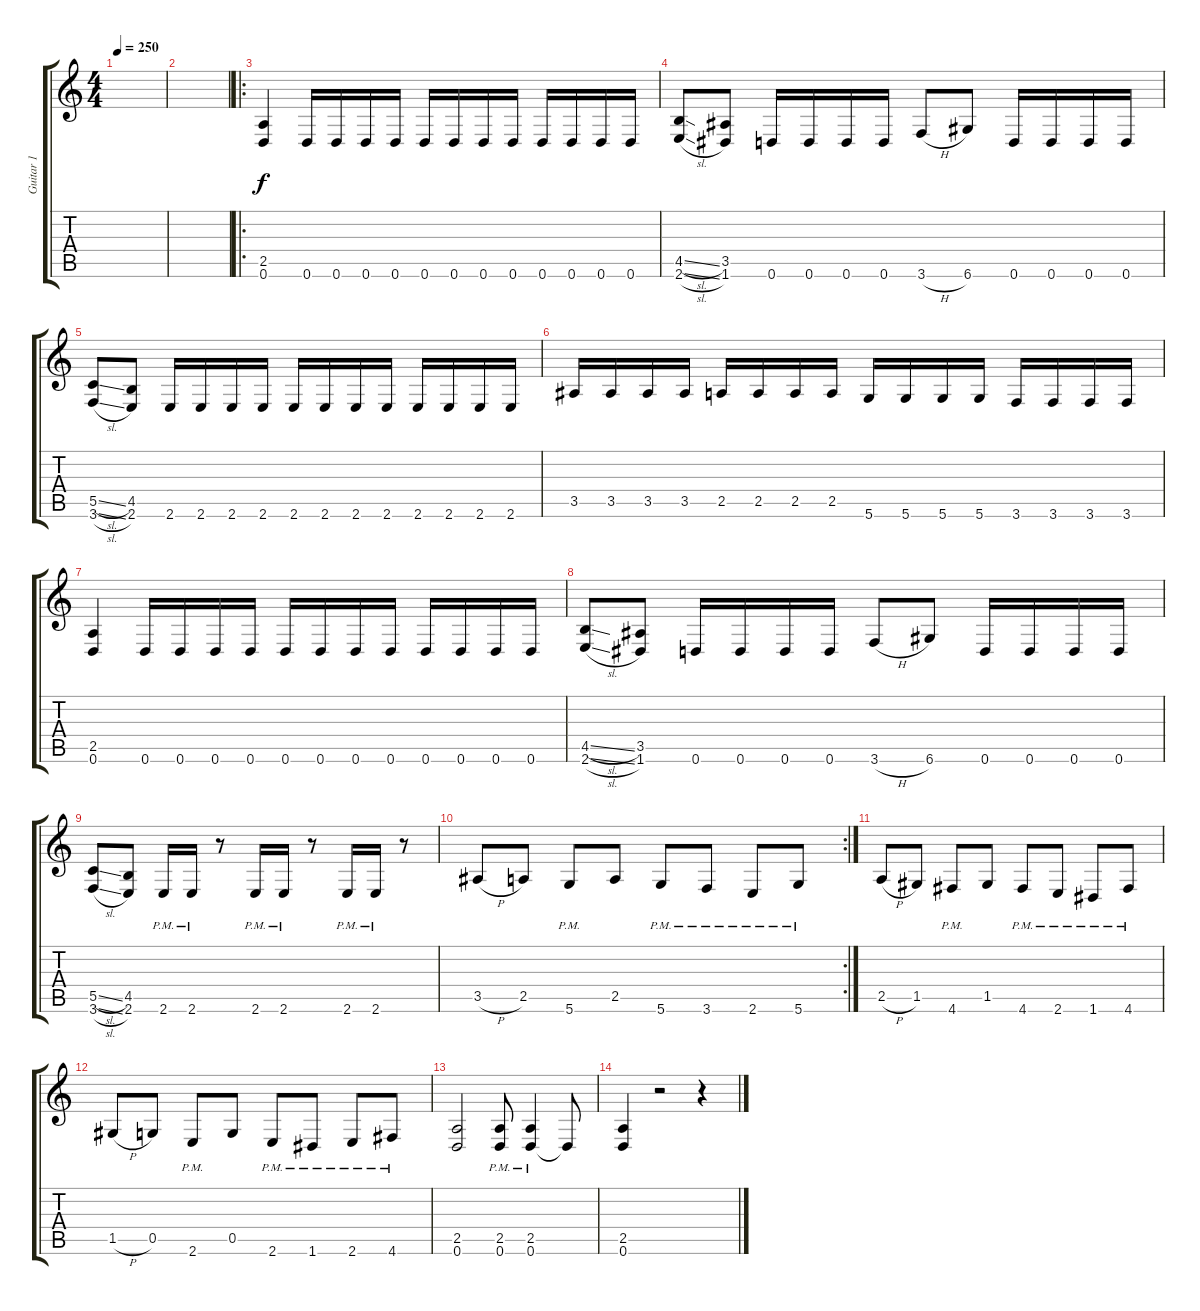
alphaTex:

\track ("Guitar 1" "Guitar 1") {instrument distortionguitar}
\staff {score tabs}
\tuning (D4 A3 F3 C3 G2 D2) {hide}
\ts (4 4)
\tempo 250
\clef g2
\ks c
|
|
\ro
(2.5 0.6).4 0.6.16 0.6.16 0.6.16 0.6.16 0.6.16 0.6.16 0.6.16 0.6.16 0.6.16 0.6.16 0.6.16 0.6.16 |
(4.5{sl} 2.6{sl}).8 (3.5 1.6).8 0.6.16 0.6.16 0.6.16 0.6.16 3.6{h}.8 6.6.8 0.6.16 0.6.16 0.6.16 0.6.16 |
(5.5{sl} 3.6{sl}).8 (4.5 2.6).8 2.6.16 2.6.16 2.6.16 2.6.16 2.6.16 2.6.16 2.6.16 2.6.16 2.6.16 2.6.16 2.6.16 2.6.16 |
3.5.16 3.5.16 3.5.16 3.5.16 2.5.16 2.5.16 2.5.16 2.5.16 5.6.16 5.6.16 5.6.16 5.6.16 3.6.16 3.6.16 3.6.16 3.6.16 |
(2.5 0.6).4 0.6.16 0.6.16 0.6.16 0.6.16 0.6.16 0.6.16 0.6.16 0.6.16 0.6.16 0.6.16 0.6.16 0.6.16 |
(4.5{sl} 2.6{sl}).8 (3.5 1.6).8 0.6.16 0.6.16 0.6.16 0.6.16 3.6{h}.8 6.6.8 0.6.16 0.6.16 0.6.16 0.6.16 |
(5.5{sl} 3.6{sl}).8 (4.5 2.6).8 2.6{pm}.16 2.6{pm}.16 r.8 2.6{pm}.16 2.6{pm}.16 r.8 2.6{pm}.16 2.6{pm}.16 r.8 |
\rc 2
3.5{h}.8 2.5.8 5.6{pm}.8 2.5.8 5.6{pm}.8 3.6{pm}.8 2.6{pm}.8 5.6{pm}.8 |
2.5{h}.8 1.5.8 4.6{pm}.8 1.5.8 4.6{pm}.8 2.6{pm}.8 1.6{pm}.8 4.6{pm}.8 |
1.5{h}.8 0.5.8 2.6{pm}.8 0.5.8 2.6{pm}.8 1.6{pm}.8 2.6{pm}.8 4.6{pm}.8 |
(2.5 0.6).2 (2.5{pm} 0.6{pm}).8 (2.5{pm} 0.6{pm}).4 0.6{t}.8 |
(2.5 0.6).4 r.2 r.4
